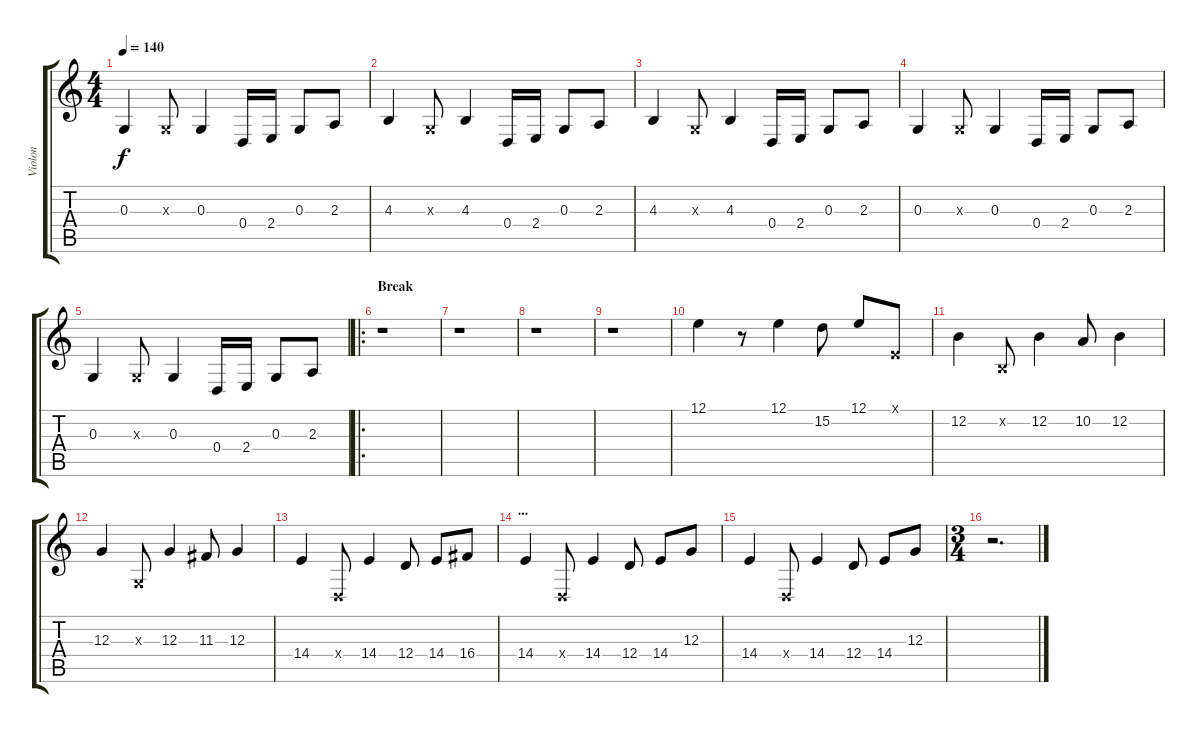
\track ("Violon" "Violon") {instrument viola}
\staff {score tabs}
\tuning (E4 B3 G3 D3 A2 E2) {hide}
\ts (4 4)
\tempo 140
\clef g2
\ks c
0.3.4{dy f} 0.3{x}.8 0.3.4 0.4.16 2.4.16 0.3.8 2.3.8 |
4.3.4 0.3{x}.8 4.3.4 0.4.16 2.4.16 0.3.8 2.3.8 |
4.3.4 0.3{x}.8 4.3.4 0.4.16 2.4.16 0.3.8 2.3.8 |
0.3.4 0.3{x}.8 0.3.4 0.4.16 2.4.16 0.3.8 2.3.8 |
0.3.4 0.3{x}.8 0.3.4 0.4.16 2.4.16 0.3.8 2.3.8 |
\ro
\section ("" "Break")
r.1 |
r.1 |
r.1 |
r.1 |
12.1.4 r.8 12.1.4 15.2.8 12.1.8 0.1{x}.8 |
12.2.4 0.2{x}.8 12.2.4 10.2.8 12.2.4 |
12.3.4 0.3{x}.8 12.3.4 11.3.8 12.3.4 |
14.4.4 0.4{x}.8 14.4.4 12.4.8 14.4.8 16.4.8 |
\section ("" "...")
14.4.4 0.4{x}.8 14.4.4 12.4.8 14.4.8 12.3.8 |
14.4.4 0.4{x}.8 14.4.4 12.4.8 14.4.8 12.3.8 |
\ts (3 4)
r.2{d}
